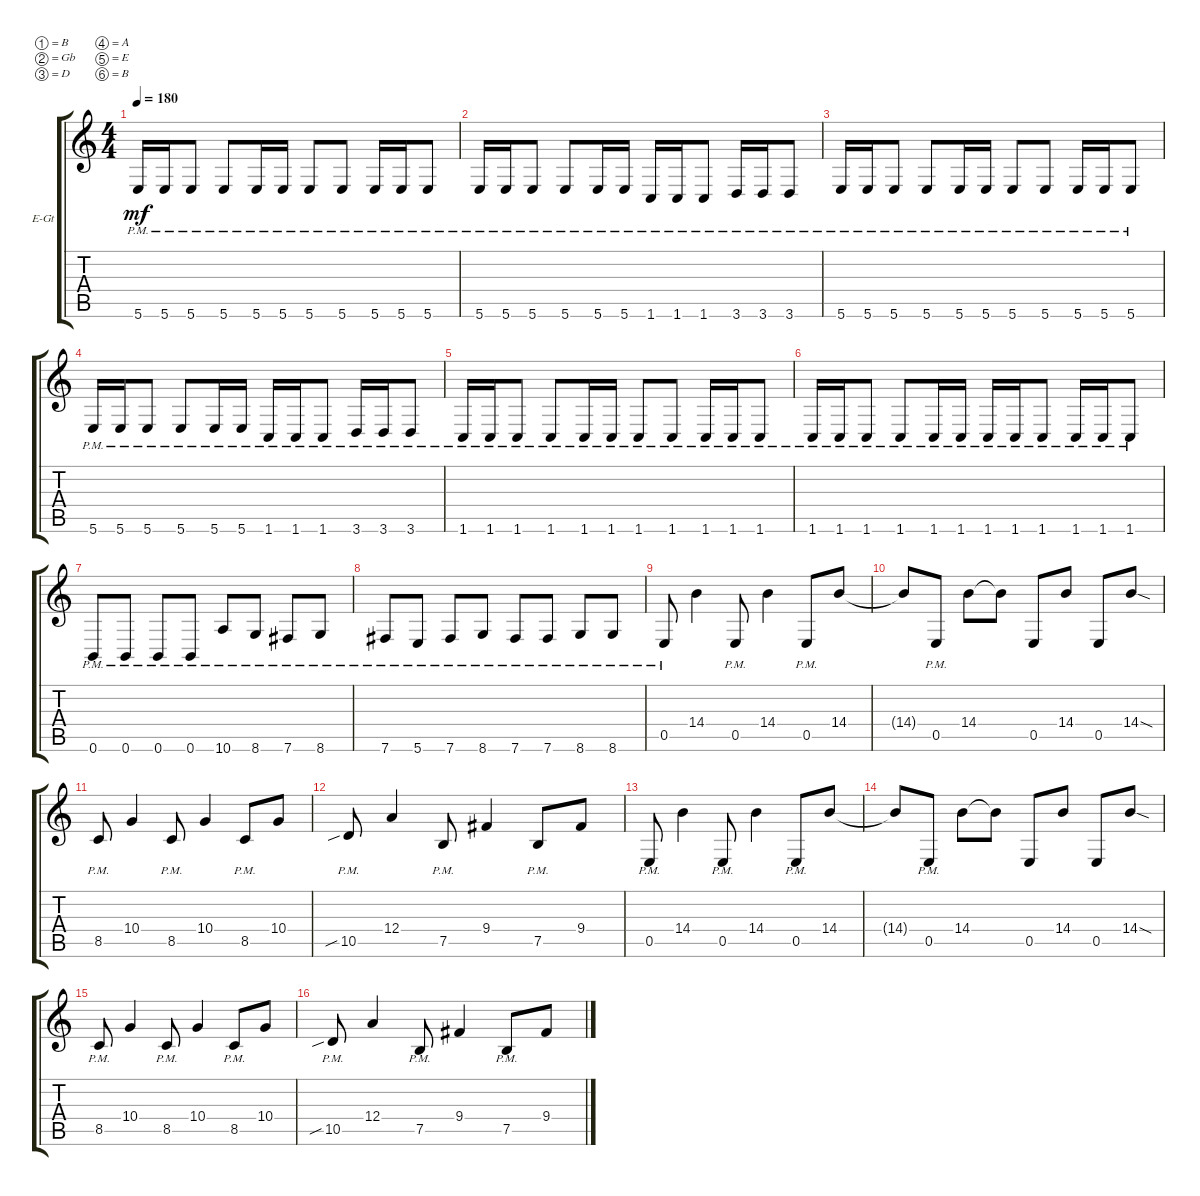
\bracketExtendMode groupsimilarinstruments
\firstSystemTrackNameOrientation horizontal
\otherSystemsTrackNameOrientation horizontal
\track ("Electric Guitar 1" "E-Gt") {instrument distortionguitar}
\staff {score tabs}
\tuning (B3 Gb3 D3 A2 E2 B1)
\ts (4 4)
\tempo 180
\clef g2
\ks c
5.6{pm}.16{dy mf} 5.6{pm}.16 5.6{pm}.8 5.6{pm}.8 5.6{pm}.16 5.6{pm}.16 5.6{pm}.8 5.6{pm}.8 5.6{pm}.16 5.6{pm}.16 5.6{pm}.8 |
5.6{pm}.16 5.6{pm}.16 5.6{pm}.8 5.6{pm}.8 5.6{pm}.16 5.6{pm}.16 1.6{pm}.16 1.6{pm}.16 1.6{pm}.8 3.6{pm}.16 3.6{pm}.16 3.6{pm}.8 |
5.6{pm}.16 5.6{pm}.16 5.6{pm}.8 5.6{pm}.8 5.6{pm}.16 5.6{pm}.16 5.6{pm}.8 5.6{pm}.8 5.6{pm}.16 5.6{pm}.16 5.6{pm}.8 |
5.6{pm}.16 5.6{pm}.16 5.6{pm}.8 5.6{pm}.8 5.6{pm}.16 5.6{pm}.16 1.6{pm}.16 1.6{pm}.16 1.6{pm}.8 3.6{pm}.16 3.6{pm}.16 3.6{pm}.8 |
1.6{pm}.16 1.6{pm}.16 1.6{pm}.8 1.6{pm}.8 1.6{pm}.16 1.6{pm}.16 1.6{pm}.8 1.6{pm}.8 1.6{pm}.16 1.6{pm}.16 1.6{pm}.8 |
1.6{pm}.16 1.6{pm}.16 1.6{pm}.8 1.6{pm}.8 1.6{pm}.16 1.6{pm}.16 1.6{pm}.16 1.6{pm}.16 1.6{pm}.8 1.6{pm}.16 1.6{pm}.16 1.6{pm}.8 |
0.6{pm}.8 0.6{pm}.8 0.6{pm}.8 0.6{pm}.8 10.6{pm}.8 8.6{pm}.8 7.6{pm}.8 8.6{pm}.8 |
7.6{pm}.8 5.6{pm}.8 7.6{pm}.8 8.6{pm}.8 7.6{pm}.8 7.6{pm}.8 8.6{pm}.8 8.6{pm}.8 |
0.5{pm}.8 14.4.4 0.5{pm}.8 14.4.4 0.5{pm}.8 14.4.8 |
14.4{t}.8 0.5{pm}.8 14.4.8 14.4{t}.8 0.5.8 14.4.8 0.5.8 14.4{sod}.8 |
8.5{pm}.8 10.4.4 8.5{pm}.8 10.4.4 8.5{pm}.8 10.4.8 |
10.5{sib pm}.8 12.4.4 7.5{pm}.8 9.4.4 7.5{pm}.8 9.4.8 |
0.5{pm}.8 14.4.4 0.5{pm}.8 14.4.4 0.5{pm}.8 14.4.8 |
14.4{t}.8 0.5{pm}.8 14.4.8 14.4{t}.8 0.5.8 14.4.8 0.5.8 14.4{sod}.8 |
8.5{pm}.8 10.4.4 8.5{pm}.8 10.4.4 8.5{pm}.8 10.4.8 |
10.5{sib pm}.8 12.4.4 7.5{pm}.8 9.4.4 7.5{pm}.8 9.4.8
